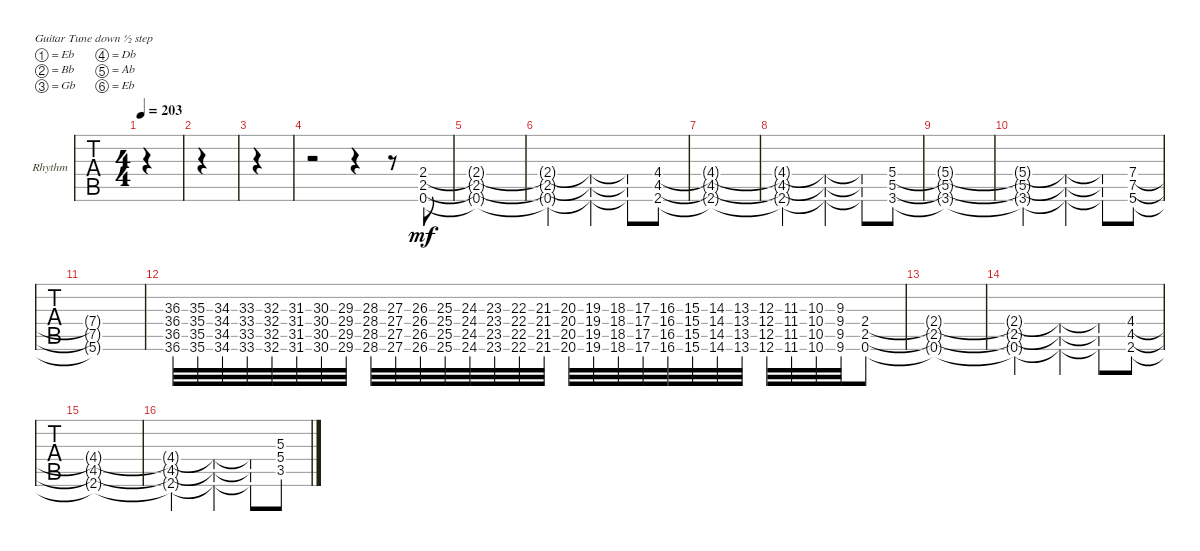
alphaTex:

\defaultSystemsLayout 4
\bracketExtendMode groupsimilarinstruments
\firstSystemTrackNameOrientation horizontal
\otherSystemsTrackNameOrientation horizontal
\track ("Tim McIlrath - Guitar One" "Rhythm") {instrument distortionguitar}
\staff {tabs}
\tuning (Eb4 Bb3 Gb3 Db3 Ab2 Eb2)
\ts (4 4)
\tempo 203
\clef g2
\ks c
|
|
|
r.2 r.4 r.8 (0.6 2.5 2.4).8{dy mf} |
(2.4{t} 2.5{t} 0.6{t}).1 |
(2.4{t} 2.5{t} 0.6{t}).2 (0.6{t} 2.5{t} 2.4{t}).4 (2.4{t} 2.5{t} 0.6{t}).8 (2.6 4.5 4.4).8 |
(4.4{t} 4.5{t} 2.6{t}).1 |
(4.4{t} 4.5{t} 2.6{t}).2 (2.6{t} 4.5{t} 4.4{t}).4 (4.4{t} 4.5{t} 2.6{t}).8 (3.6 5.5 5.4).8 |
(5.4{t} 5.5{t} 3.6{t}).1 |
(5.4{t} 5.5{t} 3.6{t}).2 (3.6{t} 5.5{t} 5.4{t}).4 (5.4{t} 5.5{t} 3.6{t}).8 (5.6 7.5 7.4).8 |
(7.4{t} 7.5{t} 5.6{t}).1 |
(36.5 36.4 36.3 36.6).32 (35.3 35.4 35.5 35.6).32 (34.3 34.4 34.5 34.6).32 (33.5 33.4 33.3 33.6).32 (32.4 32.3 32.5 32.6).32 (31.3 31.4 31.5 31.6).32 (30.5{ten} 30.4{ten} 30.3{ten} 30.6).32 (29.3{ten} 29.4{ten} 29.5{ten} 29.6).32 (28.5 28.4 28.3 28.6).32 (27.3 27.4 27.5 27.6).32 (26.5 26.4 26.3 26.6).32 (25.3 25.4 25.5 25.6).32 (24.5 24.4 24.3 24.6).32 (23.5 23.4 23.3 23.6).32 (22.3 22.4 22.5 22.6).32 (21.5 21.4 21.3 21.6).32 (20.3 20.4 20.5 20.6).32 (19.5 19.4 19.3 19.6).32 (18.3 18.4 18.5 18.6).32 (17.5 17.4 17.3 17.6).32 (16.3 16.4 16.5 16.6).32 (15.5 15.4 15.3 15.6).32 (14.3 14.4 14.5 14.6).32 (13.5 13.4 13.3 13.6).32 (12.3 12.4 12.5 12.6).32 (11.5 11.4 11.3 11.6).32 (10.3 10.4 10.5 10.6).32 (9.5 9.4 9.3 9.6).32 (0.6 2.5 2.4).8 |
(0.6{t} 2.5{t} 2.4{t}).1 |
(2.4{t} 2.5{t} 0.6{t}).2 (0.6{t} 2.5{t} 2.4{t}).4 (2.4{t} 2.5{t} 0.6{t}).8 (2.6 4.5 4.4).8 |
(2.6{t} 4.5{t} 4.4{t}).1 |
(2.6{t} 4.5{t} 4.4{t}).2 (4.4{t} 4.5{t} 2.6{t}).4 (2.6{t} 4.5{t} 4.4{t}).8 (3.5 5.4 5.3).8
